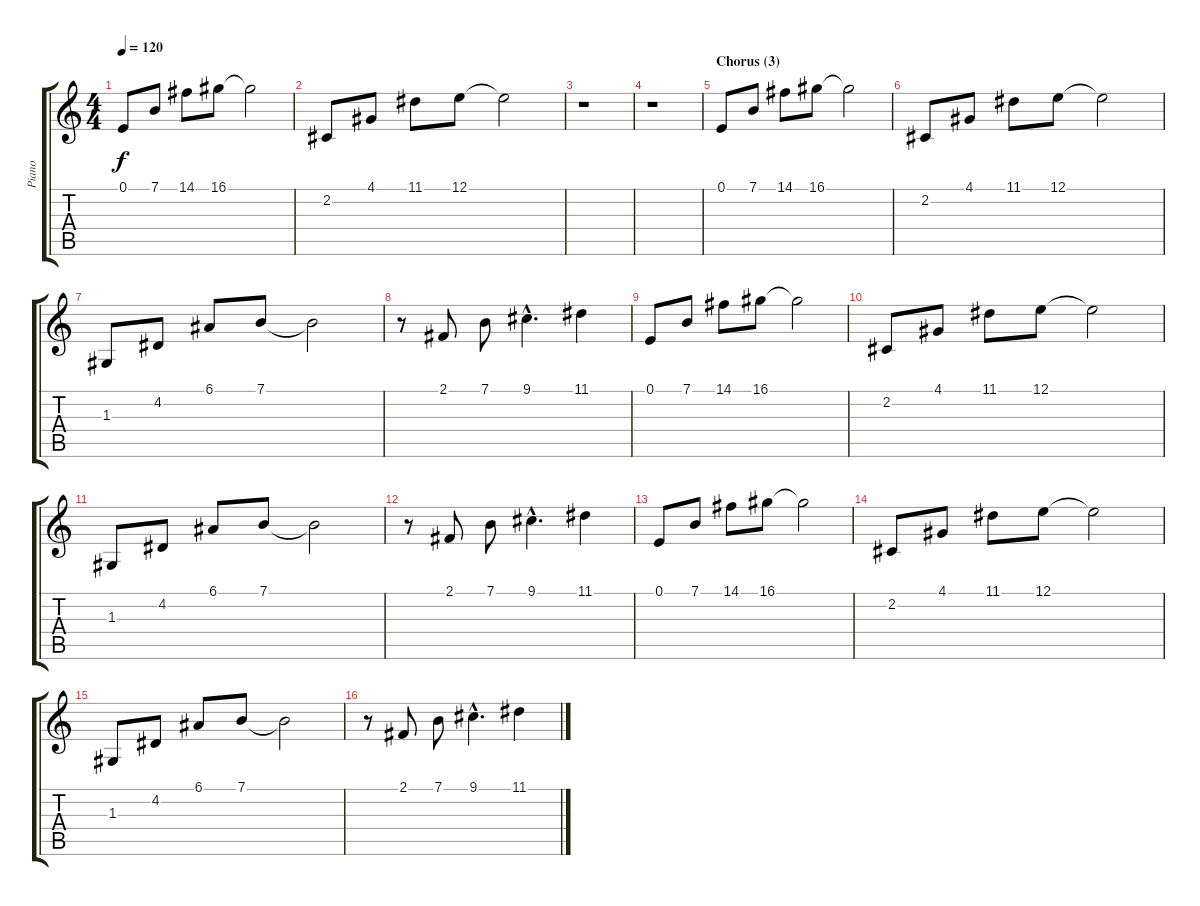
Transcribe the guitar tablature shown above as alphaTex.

\track ("Piano" "Piano") {instrument brightacousticpiano}
\staff {score tabs}
\tuning (E4 B3 G3 D3 A2 E2) {hide}
\ts (4 4)
\tempo 120
\clef g2
\ks c
0.1.8{dy f} 7.1.8 14.1.8 16.1.8 16.1{t}.2 |
2.2.8 4.1.8 11.1.8 12.1.8 12.1{t}.2 |
r.1 |
r.1 |
\section ("" "Chorus (3)")
0.1.8 7.1.8 14.1.8 16.1.8 16.1{t}.2 |
2.2.8 4.1.8 11.1.8 12.1.8 12.1{t}.2 |
1.3.8 4.2.8 6.1.8 7.1.8 7.1{t}.2 |
r.8 2.1.8 7.1.8 9.1{hac}.4{d} 11.1.4 |
0.1.8 7.1.8 14.1.8 16.1.8 16.1{t}.2 |
2.2.8 4.1.8 11.1.8 12.1.8 12.1{t}.2 |
1.3.8 4.2.8 6.1.8 7.1.8 7.1{t}.2 |
r.8 2.1.8 7.1.8 9.1{hac}.4{d} 11.1.4 |
0.1.8 7.1.8 14.1.8 16.1.8 16.1{t}.2 |
2.2.8 4.1.8 11.1.8 12.1.8 12.1{t}.2 |
1.3.8 4.2.8 6.1.8 7.1.8 7.1{t}.2 |
r.8 2.1.8 7.1.8 9.1{hac}.4{d} 11.1.4
